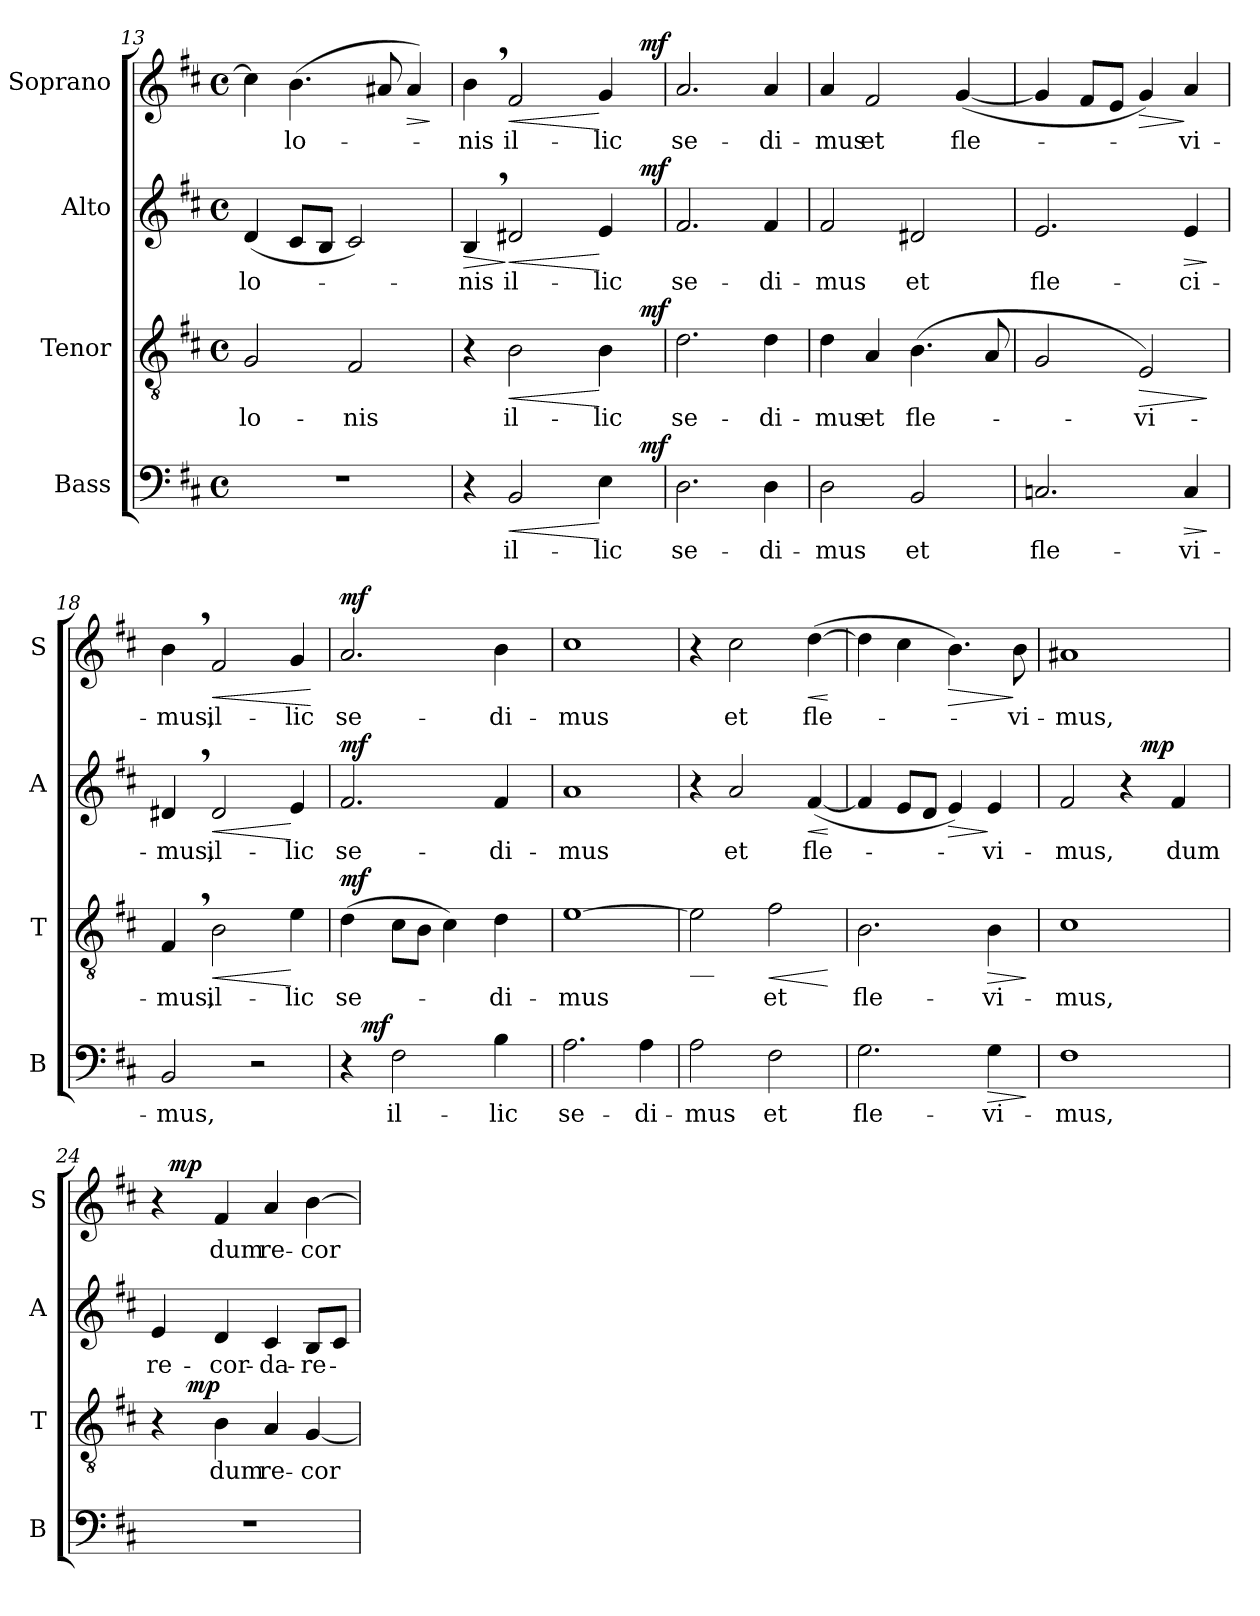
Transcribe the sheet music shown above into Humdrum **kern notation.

**kern	**text	**dynam	**kern	**text	**dynam	**kern	**text	**dynam	**kern	**text	**dynam
*part4	*part4	*part4	*part3	*part3	*part3	*part2	*part2	*part2	*part1	*part1	*part1
*staff4	*staff4	*staff4	*staff3	*staff3	*staff3	*staff2	*staff2	*staff2	*staff1	*staff1	*staff1
*I"Bass	*	*	*I"Tenor	*	*	*I"Alto	*	*	*I"Soprano	*	*
*I'B	*	*	*I'T	*	*	*I'A	*	*	*I'S	*	*
*clefF4	*	*	*clefGv2	*	*	*clefG2	*	*	*clefG2	*	*
*k[f#c#]	*	*	*k[f#c#]	*	*	*k[f#c#]	*	*	*k[f#c#]	*	*
*D:	*	*	*D:	*	*	*D:	*	*	*D:	*	*
*M4/4	*	*	*M4/4	*	*	*M4/4	*	*	*M4/4	*	*
*met(c)	*	*	*met(c)	*	*	*met(c)	*	*	*met(c)	*	*
=13	=13	=13	=13	=13	=13	=13	=13	=13	=13	=13	=13
!	!	!	!	!LO:LY:b	!	!	!LO:LY:b	!	!	!	!
1r	.	.	2G/	-lo-	.	(<4d/	-lo-	.	4cc#\]	.	.
!	!	!	!	!	!	!	!	!	!	!LO:LY:b	!
.	.	.	.	.	.	8c#/L	.	.	(>4.b\	-lo-	.
.	.	.	.	.	.	8B/J	.	.	.	.	.
!	!	!	!	!LO:LY:b	!	!	!	!	!	!	!
.	.	.	2F#/	-nis	.	2c#/)	.	.	.	.	.
.	.	.	.	.	.	.	.	.	8a#X/	.	.
!	!	!	!	!	!	!	!	!	!	!	!LO:HP:b
.	.	.	.	.	.	.	.	.	4a#/)	.	>
.	.	.	.	.	.	.	.	.	.	.	]
=14	=14	=14	=14	=14	=14	=14	=14	=14	=14	=14	=14
!	!	!	!	!	!	!	!LO:LY:b	!LO:HP:b	!	!LO:LY:b	!
*^	*	*	*^	*	*	*^	*	*	*^	*	*
4r	2ryy	.	.	4r	2ryy	.	.	4B,>/	2ryy	-nis	>	4b,>\	2ryy	-nis	.
!	!	!LO:LY:b	!LO:HP:b	!	!	!LO:LY:b	!LO:HP:b	!	!	!LO:LY:b	!LO:HP:n=1:b	!	!	!LO:LY:b	!LO:HP:b
2BB/	.	il-	<	2B\	.	il-	<	2d#X/	.	il-	] <	2f#/	.	il-	<
.	4ryy	.	.	.	4ryy	.	.	.	4ryy	.	.	.	4ryy	.	.
!	!	!LO:LY:b	!	!	!	!LO:LY:b	!	!	!	!LO:LY:b	!	!	!	!LO:LY:b	!
4E\	8ryy	-lic	[	4B\	8ryy	-lic	[	4e/	8ryy	-lic	[	4g/	8ryy	-lic	[
.	32ryy	.	.	.	32ryy	.	.	.	32ryy	.	.	.	32ryy	.	.
!	!	!	!LO:DY:a	!	!	!	!LO:DY:a	!	!	!	!LO:DY:a	!	!	!	!LO:DY:a
.	16.ryy	.	mf	.	16.ryy	.	mf	.	16.ryy	.	mf	.	16.ryy	.	mf
=15	=15	=15	=15	=15	=15	=15	=15	=15	=15	=15	=15	=15	=15	=15	=15
!	!	!LO:LY:b	!	!	!	!LO:LY:b	!	!	!	!LO:LY:b	!	!	!	!LO:LY:b	!
*v	*v	*	*	*	*	*	*	*v	*v	*	*	*v	*v	*	*
*	*	*	*v	*v	*	*	*	*	*	*	*	*
2.D\	se-	.	2.d\	se-	.	2.f#/	se-	.	2.a/	se-	.
!	!LO:LY:b	!	!	!LO:LY:b	!	!	!LO:LY:b	!	!	!LO:LY:b	!
4D\	-di-	.	4d\	-di-	.	4f#/	-di-	.	4a/	-di-	.
!!LO:LB:g=z
=16	=16	=16	=16	=16	=16	=16	=16	=16	=16	=16	=16
!	!LO:LY:b	!	!	!LO:LY:b	!	!	!LO:LY:b	!	!	!LO:LY:b	!
2D\	-mus	.	4d\	-mus	.	2f#/	-mus	.	4a/	-mus	.
!	!	!	!	!LO:LY:b	!	!	!	!	!	!LO:LY:b	!
.	.	.	4A/	et	.	.	.	.	2f#/	et	.
!	!LO:LY:b	!	!	!LO:LY:b	!	!	!LO:LY:b	!	!	!	!
2BB/	et	.	(>4.B\	fle-	.	2d#X/	et	.	.	.	.
!	!	!	!	!	!	!	!	!	!	!LO:LY:b	!
.	.	.	.	.	.	.	.	.	(<[4g/	fle-	.
.	.	.	8A/	.	.	.	.	.	.	.	.
=17	=17	=17	=17	=17	=17	=17	=17	=17	=17	=17	=17
!	!LO:LY:b	!	!	!	!	!	!LO:LY:b	!	!	!	!
2.Cn/	fle-	.	2G/	.	.	2.e/	fle-	.	4g/]	.	.
.	.	.	.	.	.	.	.	.	8f#/L	.	.
.	.	.	.	.	.	.	.	.	8e/J	.	.
!	!	!	!	!LO:LY:b	!LO:HP:b	!	!	!	!	!	!LO:HP:b
.	.	.	2E/)	-vi-	>	.	.	.	4g/)	.	>
!	!LO:LY:b	!LO:HP:b	!	!	!	!	!LO:LY:b	!LO:HP:b	!	!LO:LY:b	!
4C/	-vi-	>	.	.	.	4e/	-ci-	>	4a/	-vi-	]
.	.	]	.	.	]	.	.	]	.	.	.
=18	=18	=18	=18	=18	=18	=18	=18	=18	=18	=18	=18
!	!LO:LY:b	!	!	!LO:LY:b	!	!	!LO:LY:b	!	!	!LO:LY:b	!
2BB/	-mus,	.	4F#,>/	-mus,	.	4d#X,>/	-mus,	.	4b,>\	-mus,	.
!	!	!	!	!LO:LY:b	!LO:HP:b	!	!LO:LY:b	!LO:HP:b	!	!LO:LY:b	!LO:HP:b
.	.	.	2B\	il-	<	2d#/	il-	<	2f#/	il-	<
2r	.	.	.	.	.	.	.	.	.	.	.
!	!	!	!	!LO:LY:b	!	!	!LO:LY:b	!	!	!LO:LY:b	!
.	.	.	4e\	-lic	[	4e/	-lic	[	4g/	-lic	.
.	.	.	.	.	.	.	.	.	.	.	[
=19	=19	=19	=19	=19	=19	=19	=19	=19	=19	=19	=19
!	!	!	!	!LO:LY:b	!LO:DY:a	!	!LO:LY:b	!LO:DY:a	!	!LO:LY:b	!LO:DY:a
*^	*	*	*	*	*	*	*	*	*	*	*
4r	16.ryy	.	.	(>4d\	se-	mf	2.f#/	se-	mf	2.a/	se-	mf
!	!	!	!LO:DY:a	!	!	!	!	!	!	!	!	!
.	2ryy	.	mf	.	.	.	.	.	.	.	.	.
!	!	!LO:LY:b	!	!	!	!	!	!	!	!	!	!
2F#\	.	il-	.	8c#\L	.	.	.	.	.	.	.	.
.	.	.	.	8B\J	.	.	.	.	.	.	.	.
.	.	.	.	4c#\)	.	.	.	.	.	.	.	.
.	4ryy	.	.	.	.	.	.	.	.	.	.	.
!	!	!LO:LY:b	!	!	!LO:LY:b	!	!	!LO:LY:b	!	!	!LO:LY:b	!
4B\	.	-lic	.	4d\	-di-	.	4f#/	-di-	.	4b\	-di-	.
.	8ryy	.	.	.	.	.	.	.	.	.	.	.
.	32ryy	.	.	.	.	.	.	.	.	.	.	.
=20	=20	=20	=20	=20	=20	=20	=20	=20	=20	=20	=20	=20
!	!	!LO:LY:b	!	!	!LO:LY:b	!	!	!LO:LY:b	!	!	!LO:LY:b	!
*v	*v	*	*	*	*	*	*	*	*	*	*	*
2.A\	se-	.	[1e	-mus	.	1a	-mus	.	1cc#	-mus	.
!	!LO:LY:b	!	!	!	!	!	!	!	!	!	!
4A\	-di-	.	.	.	.	.	.	.	.	.	.
!!LO:LB:g=z
=21	=21	=21	=21	=21	=21	=21	=21	=21	=21	=21	=21
!	!	!	!LO:TX:b:t=__	!	!	!	!	!	!	!	!
!	!LO:LY:b	!	!	!	!	!	!	!	!	!	!
2A\	-mus	.	2e\]	.	.	4r	.	.	4r	.	.
!	!	!	!	!	!	!	!LO:LY:b	!	!	!LO:LY:b	!
.	.	.	.	.	.	2a/	et	.	2cc#\	et	.
!	!LO:LY:b	!	!	!LO:LY:b	!LO:HP:b	!	!	!	!	!	!
2F#\	et	.	2f#\	et	<	.	.	.	.	.	.
!	!	!	!	!	!	!	!LO:LY:b	!LO:HP:b	!	!LO:LY:b	!LO:HP:b
.	.	.	.	.	.	(<[4f#/	fle-	<	(>[4dd\	fle-	<
.	.	.	.	.	[	.	.	[	.	.	[
=22	=22	=22	=22	=22	=22	=22	=22	=22	=22	=22	=22
!	!LO:LY:b	!	!	!LO:LY:b	!	!	!	!	!	!	!
2.G\	fle-	.	2.B\	fle-	.	4f#/]	.	.	4dd\]	.	.
.	.	.	.	.	.	8e/L	.	.	4cc#\	.	.
.	.	.	.	.	.	8d/J	.	.	.	.	.
!	!	!	!	!	!	!	!	!LO:HP:b	!	!	!LO:HP:b
.	.	.	.	.	.	4e/)	.	>	4.b\)	.	>
!	!LO:LY:b	!LO:HP:b	!	!LO:LY:b	!LO:HP:b	!	!LO:LY:b	!	!	!	!
4G\	-vi-	>	4B\	-vi-	>	4e/	-vi-	]	.	.	.
!	!	!	!	!	!	!	!	!	!	!LO:LY:b	!
.	.	.	.	.	.	.	.	.	8b\	-vi-	]
.	.	]	.	.	]	.	.	.	.	.	.
=23	=23	=23	=23	=23	=23	=23	=23	=23	=23	=23	=23
!	!LO:LY:b	!	!	!LO:LY:b	!	!	!LO:LY:b	!	!	!LO:LY:b	!
*	*	*	*	*	*	*^	*	*	*	*	*
1F#	-mus,	.	1c#	-mus,	.	2f#/	2ryy	-mus,	.	1a#X	-mus,	.
.	.	.	.	.	.	4r	16.ryy	.	.	.	.	.
!	!	!	!	!	!	!	!	!	!LO:DY:a	!	!	!
.	.	.	.	.	.	.	4ryy	.	mp	.	.	.
!	!	!	!	!	!	!	!	!LO:LY:b	!	!	!	!
.	.	.	.	.	.	4f#/	.	dum	.	.	.	.
.	.	.	.	.	.	.	8ryy	.	.	.	.	.
.	.	.	.	.	.	.	32ryy	.	.	.	.	.
=24	=24	=24	=24	=24	=24	=24	=24	=24	=24	=24	=24	=24
!	!	!	!	!	!	!	!	!LO:LY:b	!	!	!	!
*	*	*	*^	*	*	*v	*v	*	*	*^	*	*
1r	.	.	4r	8ryy	.	.	4e/	re-	.	4r	16ryy	.	.
!	!	!	!	!	!	!	!	!	!	!	!	!	!LO:DY:a
.	.	.	.	.	.	.	.	.	.	.	2...ryy	.	mp
!	!	!	!	!	!	!LO:DY:a	!	!	!	!	!	!	!
.	.	.	.	2..ryy	.	mp	.	.	.	.	.	.	.
!	!	!	!	!	!LO:LY:b	!	!	!LO:LY:b	!	!	!	!LO:LY:b	!
.	.	.	4B\	.	dum	.	4d/	-cor-	.	4f#/	.	dum	.
!	!	!	!	!	!LO:LY:b	!	!	!LO:LY:b	!	!	!	!LO:LY:b	!
.	.	.	4A/	.	re-	.	4c#/	-da-	.	4a/	.	re-	.
!	!	!	!	!	!LO:LY:b	!	!	!LO:LY:b	!	!	!	!LO:LY:b	!
.	.	.	[4G/	.	-cor-	.	8B/L	-re-	.	[4b\	.	-cor-	.
.	.	.	.	.	.	.	8c#/J	.	.	.	.	.	.
*	*	*	*v	*v	*	*	*	*	*	*v	*v	*	*
=	=	=	=	=	=	=	=	=	=	=	=
*-	*-	*-	*-	*-	*-	*-	*-	*-	*-	*-	*-
